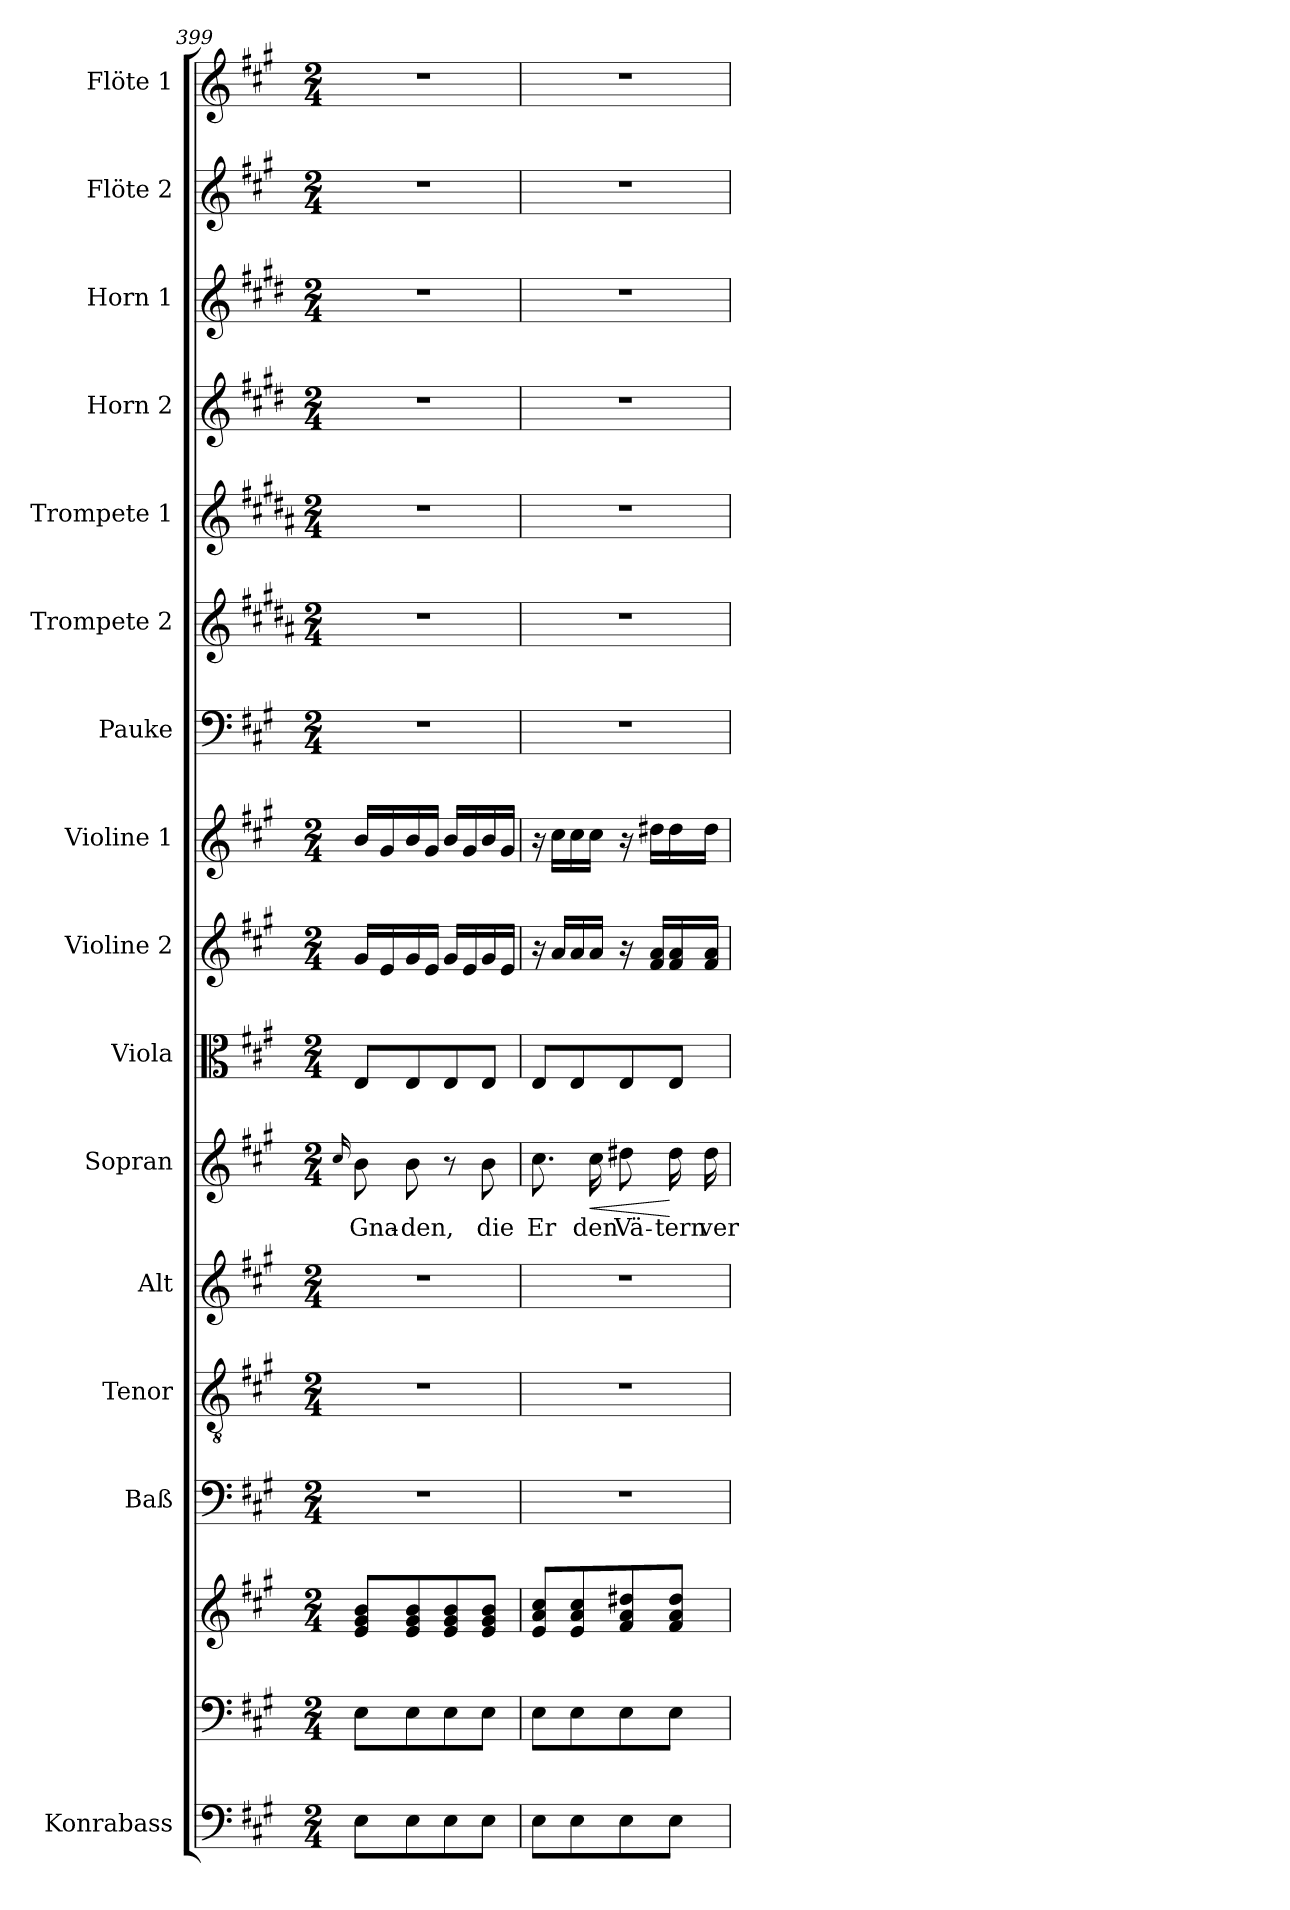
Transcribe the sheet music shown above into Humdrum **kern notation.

**kern	**kern	**kern	**kern	**kern	**kern	**kern	**text	**dynam	**kern	**kern	**kern	**kern	**kern	**kern	**kern	**kern	**kern	**kern
*part16	*part15	*part15	*part14	*part13	*part12	*part11	*part11	*part11	*part10	*part9	*part8	*part7	*part6	*part5	*part4	*part3	*part2	*part1
*staff17	*staff16	*staff15	*staff14	*staff13	*staff12	*staff11	*staff11	*staff11	*staff10	*staff9	*staff8	*staff7	*staff6	*staff5	*staff4	*staff3	*staff2	*staff1
*I"Konrabass	*	*	*I"Baß	*I"Tenor	*I"Alt	*I"Sopran	*	*	*I"Viola	*I"Violine 2	*I"Violine 1	*I"Pauke	*I"Trompete 2	*I"Trompete 1	*I"Horn 2	*I"Horn 1	*I"Flöte 2	*I"Flöte 1
*I'Kb.	*	*	*I'Baß	*I'Ten	*I'Alt	*I'Sop	*	*	*I'Vla.	*I'Vln. 2	*I'Vln. 1	*I'Pk.	*I'Trp. 2	*I'Trp. 1	*I'Hrn. 2	*I'Hrn. 1	*I'Fl. 2	*I'Fl. 1
*clefF4	*clefF4	*clefG2	*clefF4	*clefGv2	*clefG2	*clefG2	*	*	*clefC3	*clefG2	*clefG2	*clefF4	*clefG2	*clefG2	*clefG2	*clefG2	*clefG2	*clefG2
*ITrd7c12	*	*	*	*	*	*	*	*	*	*	*	*	*ITrd1c2	*ITrd1c2	*ITrd4c7	*ITrd4c7	*	*
*k[f#c#g#]	*k[f#c#g#]	*k[f#c#g#]	*k[f#c#g#]	*k[f#c#g#]	*k[f#c#g#]	*k[f#c#g#]	*	*	*k[f#c#g#]	*k[f#c#g#]	*k[f#c#g#]	*k[f#c#g#]	*k[f#c#g#]	*k[f#c#g#]	*k[f#c#g#]	*k[f#c#g#]	*k[f#c#g#]	*k[f#c#g#]
*A:	*A:	*A:	*A:	*A:	*A:	*A:	*	*	*A:	*A:	*A:	*A:	*A:	*A:	*A:	*A:	*A:	*A:
*M2/4	*M2/4	*M2/4	*M2/4	*M2/4	*M2/4	*M2/4	*	*	*M2/4	*M2/4	*M2/4	*M2/4	*M2/4	*M2/4	*M2/4	*M2/4	*M2/4	*M2/4
=399	=399	=399	=399	=399	=399	=399	=399	=399	=399	=399	=399	=399	=399	=399	=399	=399	=399	=399
.	.	.	.	.	.	16qqcc#/	.	.	.	.	.	.	.	.	.	.	.	.
!	!	!	!	!	!	!	!LO:LY:b	!	!	!	!	!	!	!	!	!	!	!
8EE\L	8E\L	8e/ 8g#/ 8b/L	2r	2r	2r	8b\	Gna-	.	8E/L	16g#/LL	16b/LL	2r	2r	2r	2r	2r	2r	2r
.	.	.	.	.	.	.	.	.	.	16e/	16g#/	.	.	.	.	.	.	.
!	!	!	!	!	!	!	!LO:LY:b	!	!	!	!	!	!	!	!	!	!	!
8EE\	8E\	8e/ 8g#/ 8b/	.	.	.	8b\	-den,	.	8E/	16g#/	16b/	.	.	.	.	.	.	.
.	.	.	.	.	.	.	.	.	.	16e/JJ	16g#/JJ	.	.	.	.	.	.	.
8EE\	8E\	8e/ 8g#/ 8b/	.	.	.	8r	.	.	8E/	16g#/LL	16b/LL	.	.	.	.	.	.	.
.	.	.	.	.	.	.	.	.	.	16e/	16g#/	.	.	.	.	.	.	.
!	!	!	!	!	!	!	!LO:LY:b	!	!	!	!	!	!	!	!	!	!	!
8EE\J	8E\J	8e/ 8g#/ 8b/J	.	.	.	8b\	die	.	8E/J	16g#/	16b/	.	.	.	.	.	.	.
.	.	.	.	.	.	.	.	.	.	16e/JJ	16g#/JJ	.	.	.	.	.	.	.
=400	=400	=400	=400	=400	=400	=400	=400	=400	=400	=400	=400	=400	=400	=400	=400	=400	=400	=400
!	!	!	!	!	!	!	!LO:LY:b	!	!	!	!	!	!	!	!	!	!	!
8EE\L	8E\L	8e/ 8a/ 8cc#/L	2r	2r	2r	8.cc#\	Er	.	8E/L	16r	16r	2r	2r	2r	2r	2r	2r	2r
.	.	.	.	.	.	.	.	.	.	16a/LL	16cc#\LL	.	.	.	.	.	.	.
8EE\	8E\	8e/ 8a/ 8cc#/	.	.	.	.	.	.	8E/	16a/	16cc#\	.	.	.	.	.	.	.
!	!	!	!	!	!	!	!LO:LY:b	!LO:HP:b	!	!	!	!	!	!	!	!	!	!
.	.	.	.	.	.	16cc#\	den	<	.	16a/JJ	16cc#\JJ	.	.	.	.	.	.	.
!	!	!	!	!	!	!	!LO:LY:b	!	!	!	!	!	!	!	!	!	!	!
8EE\	8E\	8f#/ 8a/ 8dd#X/	.	.	.	8dd#X\	Vä-	.	8E/	16r	16r	.	.	.	.	.	.	.
.	.	.	.	.	.	.	.	.	.	16f#/ 16a/LL	16dd#X\LL	.	.	.	.	.	.	.
!	!	!	!	!	!	!	!LO:LY:b	!	!	!	!	!	!	!	!	!	!	!
8EE\J	8E\J	8f#/ 8a/ 8dd#/J	.	.	.	16dd#\	-tern	[	8E/J	16f#/ 16a/	16dd#\	.	.	.	.	.	.	.
!	!	!	!	!	!	!	!LO:LY:b	!	!	!	!	!	!	!	!	!	!	!
.	.	.	.	.	.	16dd#\	ver-	.	.	16f#/ 16a/JJ	16dd#\JJ	.	.	.	.	.	.	.
=	=	=	=	=	=	=	=	=	=	=	=	=	=	=	=	=	=	=
*-	*-	*-	*-	*-	*-	*-	*-	*-	*-	*-	*-	*-	*-	*-	*-	*-	*-	*-
